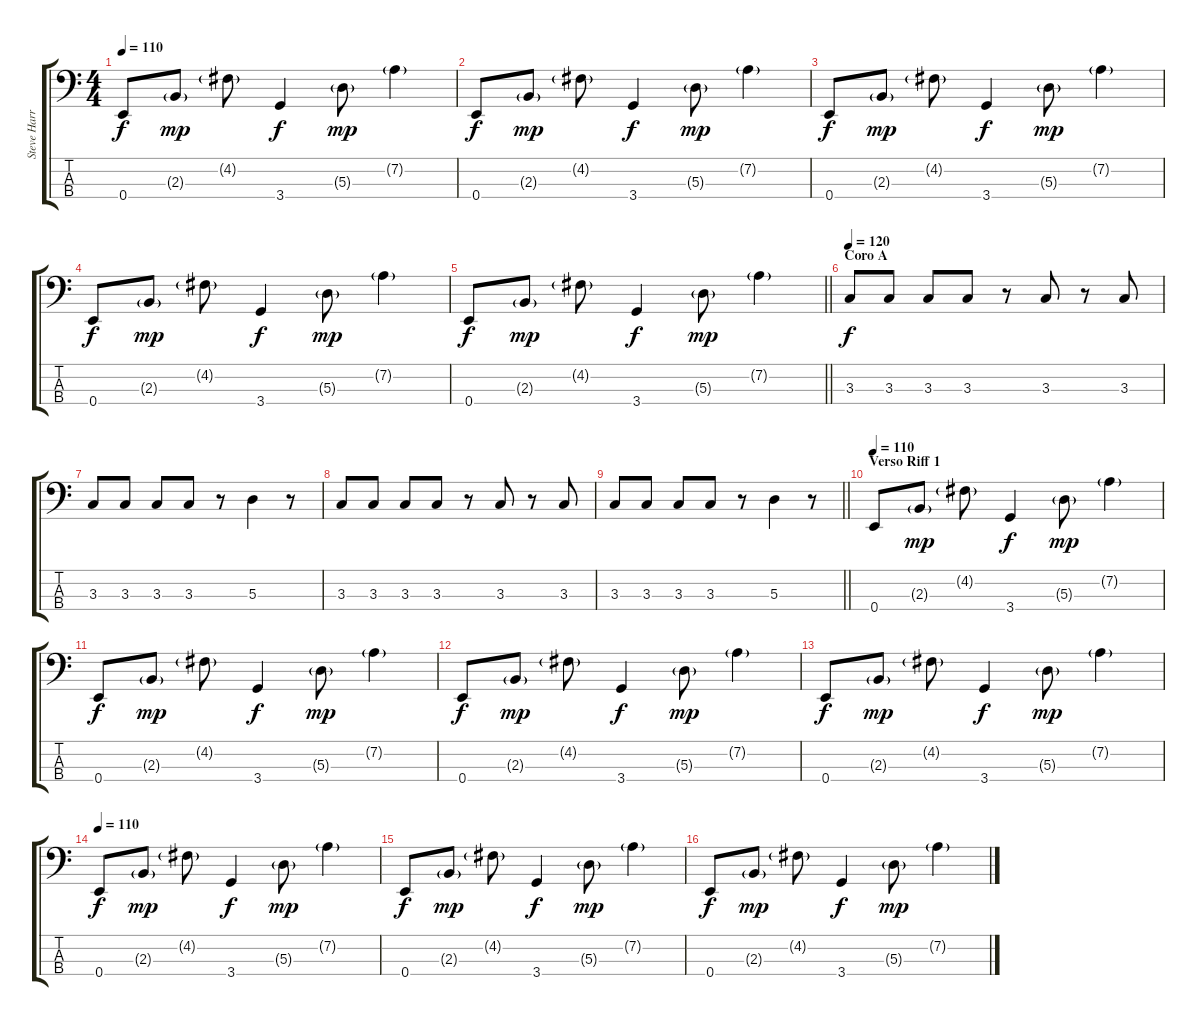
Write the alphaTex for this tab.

\track ("Steve Harris" "Steve Harr") {instrument electricbassfinger}
\staff {score tabs}
\tuning (G2 D2 A1 E1) {hide}
\ts (4 4)
\tempo 110
\clef f4
\ks c
0.4.8{dy f} 2.3{g}.8{dy mp} 4.2{g}.8 3.4.4{dy f} 5.3{g}.8{dy mp} 7.2{g}.4 |
0.4.8{dy f} 2.3{g}.8{dy mp} 4.2{g}.8 3.4.4{dy f} 5.3{g}.8{dy mp} 7.2{g}.4 |
0.4.8{dy f} 2.3{g}.8{dy mp} 4.2{g}.8 3.4.4{dy f} 5.3{g}.8{dy mp} 7.2{g}.4 |
0.4.8{dy f} 2.3{g}.8{dy mp} 4.2{g}.8 3.4.4{dy f} 5.3{g}.8{dy mp} 7.2{g}.4 |
\barLineRight lightlight
0.4.8{dy f} 2.3{g}.8{dy mp} 4.2{g}.8 3.4.4{dy f} 5.3{g}.8{dy mp} 7.2{g}.4 |
\section ("" "Coro A")
\tempo 120
3.3.8{dy f} 3.3.8 3.3.8 3.3.8 r.8 3.3.8 r.8 3.3.8 |
3.3.8 3.3.8 3.3.8 3.3.8 r.8 5.3.4 r.8 |
3.3.8 3.3.8 3.3.8 3.3.8 r.8 3.3.8 r.8 3.3.8 |
\barLineRight lightlight
3.3.8 3.3.8 3.3.8 3.3.8 r.8 5.3.4 r.8 |
\section ("" "Verso Riff 1")
\tempo 110
0.4.8 2.3{g}.8{dy mp} 4.2{g}.8 3.4.4{dy f} 5.3{g}.8{dy mp} 7.2{g}.4 |
0.4.8{dy f} 2.3{g}.8{dy mp} 4.2{g}.8 3.4.4{dy f} 5.3{g}.8{dy mp} 7.2{g}.4 |
0.4.8{dy f} 2.3{g}.8{dy mp} 4.2{g}.8 3.4.4{dy f} 5.3{g}.8{dy mp} 7.2{g}.4 |
0.4.8{dy f} 2.3{g}.8{dy mp} 4.2{g}.8 3.4.4{dy f} 5.3{g}.8{dy mp} 7.2{g}.4 |
\tempo 110
0.4.8{dy f} 2.3{g}.8{dy mp} 4.2{g}.8 3.4.4{dy f} 5.3{g}.8{dy mp} 7.2{g}.4 |
0.4.8{dy f} 2.3{g}.8{dy mp} 4.2{g}.8 3.4.4{dy f} 5.3{g}.8{dy mp} 7.2{g}.4 |
0.4.8{dy f} 2.3{g}.8{dy mp} 4.2{g}.8 3.4.4{dy f} 5.3{g}.8{dy mp} 7.2{g}.4
